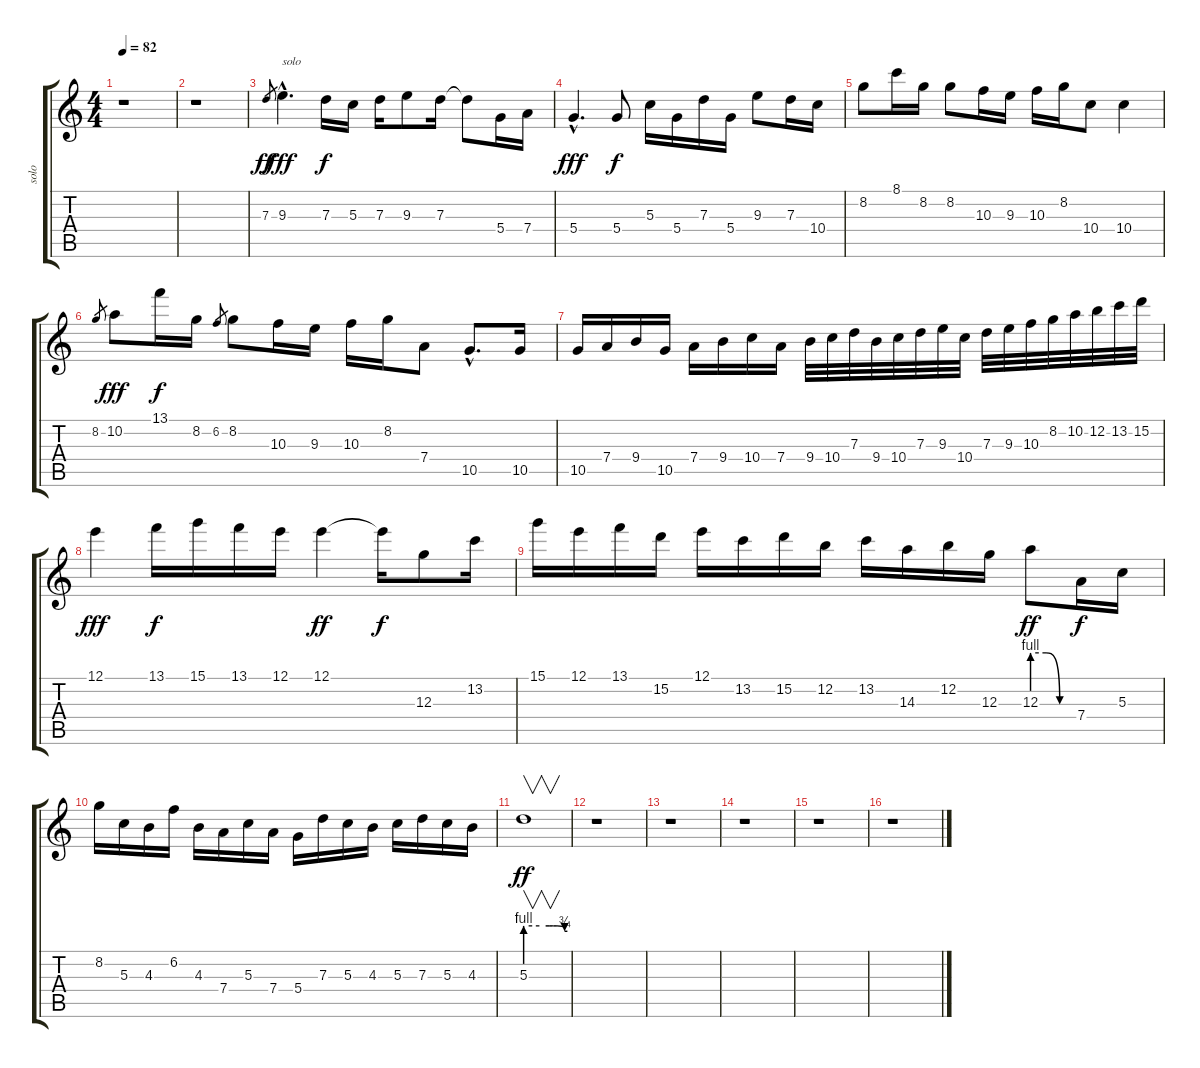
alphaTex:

\track ("solo" "solo") {instrument distortionguitar}
\staff {score tabs}
\tuning (E4 B3 G3 D3 A2 E2) {hide}
\ts (4 4)
\tempo 82
\clef g2
\ks c
r.1{dy ff} |
r.1 |
7.3.8{gr} 9.3{hac}.4{d txt "solo" dy fff} 7.3.16{dy f} 5.3.16 7.3.16 9.3.8 7.3.16 7.3{t}.8 5.4.16 7.4.16 |
5.4{hac}.4{d dy fff} 5.4.8{dy f} 5.3.16 5.4.16 7.3.16 5.4.16 9.3.8 7.3.16 10.4.16 |
8.2.8 8.1.16 8.2.16 8.2.8 10.3.16 9.3.16 10.3.16 8.2.16 10.4.8 10.4.4 |
8.2.8{gr} 10.2.8{dy fff} 13.1.16{dy f} 8.2.16 6.2.8{gr} 8.2.8 10.3.16 9.3.16 10.3.16 8.2.16 7.4.8 10.5{hac}.8{d} 10.5.16 |
10.5.16 7.4.16 9.4.16 10.5.16 7.4.16 9.4.16 10.4.16 7.4.16 9.4.32 10.4.32 7.3.32 9.4.32 10.4.32 7.3.32 9.3.32 10.4.32 7.3.32 9.3.32 10.3.32 8.2.32 10.2.32 12.2.32 13.2.32 15.2.32 |
12.1.4{dy fff} 13.1.16{dy f} 15.1.16 13.1.16 12.1.16 12.1.4{dy ff} 12.1{t}.16{dy f} 12.3.8 13.2.16 |
15.1.16 12.1.16 13.1.16 15.2.16 12.1.16 13.2.16 15.2.16 12.2.16 13.2.16 14.3.16 12.2.16 12.3.16 12.3{be (custom 0 4 20 4 40 0 60 0)}.8{dy ff} 7.4.16{dy f} 5.3.16 |
8.2.16 5.3.16 4.3.16 6.2.16 4.3.16 7.4.16 5.3.16 7.4.16 5.4.16 7.3.16 5.3.16 4.3.16 5.3.16 7.3.16 5.3.16 4.3.16 |
5.3{be (custom 0 4 20 4 34 4 38 4 40 4 45 4 56 3 58 3 60 3)}.1{v dy ff} |
r.1 |
r.1 |
r.1 |
r.1 |
r.1
